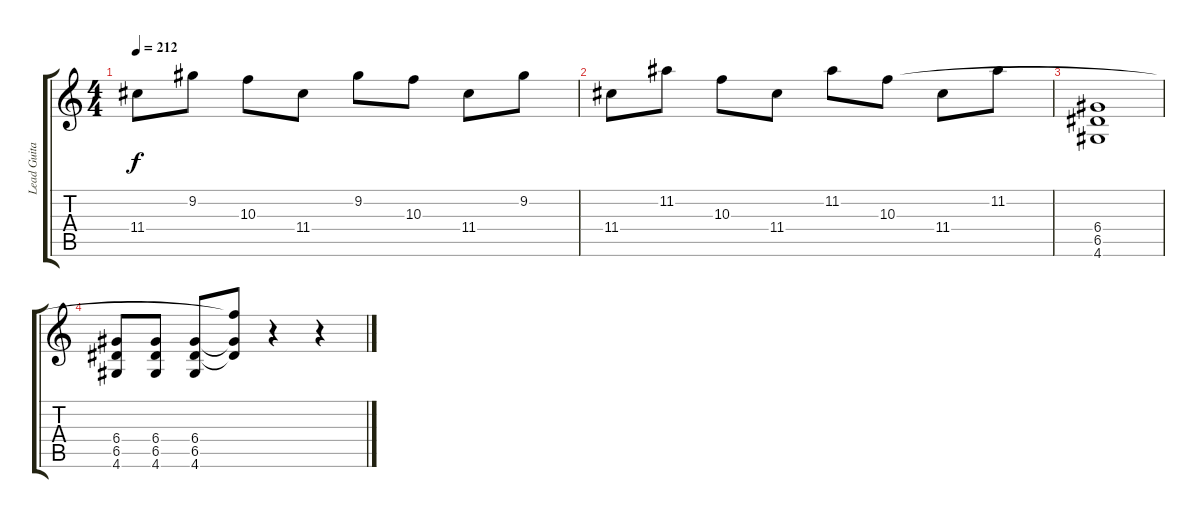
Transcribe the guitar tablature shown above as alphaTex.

\track ("Lead Guitar" "Lead Guita") {instrument overdrivenguitar}
\staff {score tabs}
\tuning (E4 B3 G3 D3 A2 E2) {hide}
\ts (4 4)
\tempo 212
\clef g2
\ks c
11.4.8{dy f} 9.2.8 10.3.8 11.4.8 9.2.8 10.3.8 11.4.8 9.2.8 |
11.4.8 11.2.8 10.3.8 11.4.8 11.2.8 10.3.8 11.4.8 11.2.8 |
(6.4 6.5 4.6).1 |
(6.4 6.5 4.6).8 (6.4 6.5 4.6).8 (6.4 6.5 4.6).8 (10.3{t} 6.4{t} 6.5{t}).8 r.4 r.4
